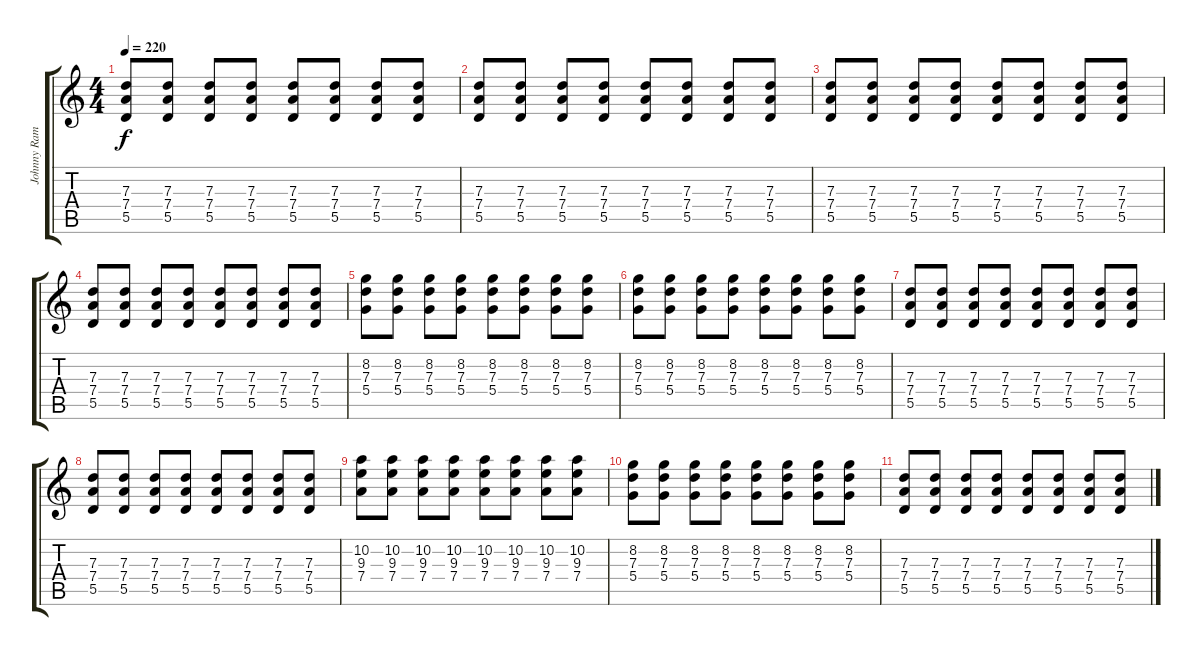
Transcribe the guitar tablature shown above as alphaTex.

\track ("Johnny Ramone - Guitar" "Johnny Ram") {instrument distortionguitar}
\staff {score tabs}
\tuning (E4 B3 G3 D3 A2 E2) {hide}
\ts (4 4)
\tempo 220
\clef g2
\ks c
(7.3 7.4 5.5).8{dy f} (7.3 7.4 5.5).8 (7.3 7.4 5.5).8 (7.3 7.4 5.5).8 (7.3 7.4 5.5).8 (7.3 7.4 5.5).8 (7.3 7.4 5.5).8 (7.3 7.4 5.5).8 |
(7.3 7.4 5.5).8 (7.3 7.4 5.5).8 (7.3 7.4 5.5).8 (7.3 7.4 5.5).8 (7.3 7.4 5.5).8 (7.3 7.4 5.5).8 (7.3 7.4 5.5).8 (7.3 7.4 5.5).8 |
(7.3 7.4 5.5).8 (7.3 7.4 5.5).8 (7.3 7.4 5.5).8 (7.3 7.4 5.5).8 (7.3 7.4 5.5).8 (7.3 7.4 5.5).8 (7.3 7.4 5.5).8 (7.3 7.4 5.5).8 |
(7.3 7.4 5.5).8 (7.3 7.4 5.5).8 (7.3 7.4 5.5).8 (7.3 7.4 5.5).8 (7.3 7.4 5.5).8 (7.3 7.4 5.5).8 (7.3 7.4 5.5).8 (7.3 7.4 5.5).8 |
(8.2 7.3 5.4).8 (8.2 7.3 5.4).8 (8.2 7.3 5.4).8 (8.2 7.3 5.4).8 (8.2 7.3 5.4).8 (8.2 7.3 5.4).8 (8.2 7.3 5.4).8 (8.2 7.3 5.4).8 |
(8.2 7.3 5.4).8 (8.2 7.3 5.4).8 (8.2 7.3 5.4).8 (8.2 7.3 5.4).8 (8.2 7.3 5.4).8 (8.2 7.3 5.4).8 (8.2 7.3 5.4).8 (8.2 7.3 5.4).8 |
(7.3 7.4 5.5).8 (7.3 7.4 5.5).8 (7.3 7.4 5.5).8 (7.3 7.4 5.5).8 (7.3 7.4 5.5).8 (7.3 7.4 5.5).8 (7.3 7.4 5.5).8 (7.3 7.4 5.5).8 |
(7.3 7.4 5.5).8 (7.3 7.4 5.5).8 (7.3 7.4 5.5).8 (7.3 7.4 5.5).8 (7.3 7.4 5.5).8 (7.3 7.4 5.5).8 (7.3 7.4 5.5).8 (7.3 7.4 5.5).8 |
(10.2 9.3 7.4).8 (10.2 9.3 7.4).8 (10.2 9.3 7.4).8 (10.2 9.3 7.4).8 (10.2 9.3 7.4).8 (10.2 9.3 7.4).8 (10.2 9.3 7.4).8 (10.2 9.3 7.4).8 |
(8.2 7.3 5.4).8 (8.2 7.3 5.4).8 (8.2 7.3 5.4).8 (8.2 7.3 5.4).8 (8.2 7.3 5.4).8 (8.2 7.3 5.4).8 (8.2 7.3 5.4).8 (8.2 7.3 5.4).8 |
(7.3 7.4 5.5).8 (7.3 7.4 5.5).8 (7.3 7.4 5.5).8 (7.3 7.4 5.5).8 (7.3 7.4 5.5).8 (7.3 7.4 5.5).8 (7.3 7.4 5.5).8 (7.3 7.4 5.5).8
